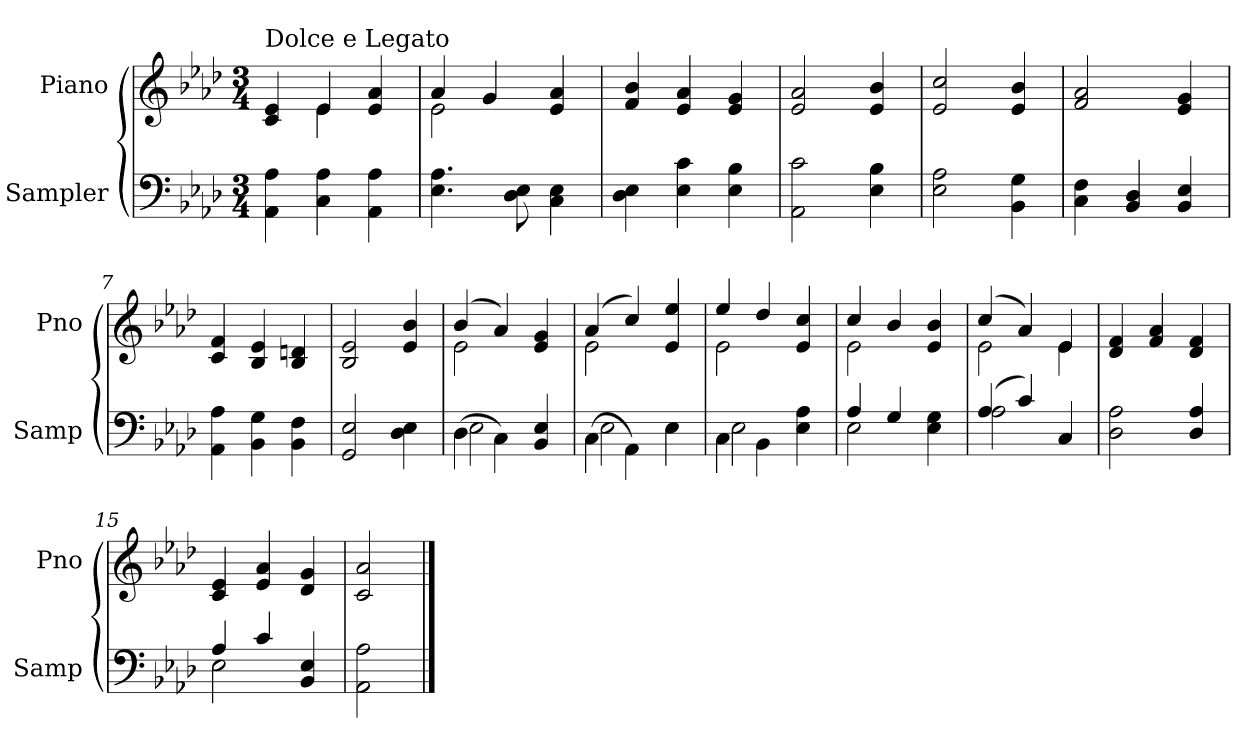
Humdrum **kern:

**kern	**kern
*part2	*part1
*staff2	*staff1
*I"Sampler	*I"Piano
*I'Samp	*I'Pno
*clefF4	*clefG2
*k[b-e-a-d-]	*k[b-e-a-d-]
*A-:	*A-:
*M3/4	*M3/4
=1	=1
*	*^
!	!LO:TX:t=Dolce e Legato	!
4AA- 4A-	4c 4e-	4ryy
4C 4A-	4e-/	4e-
4AA- 4A-	4e- 4a-	4ryy
=2	=2	=2
4.E- 4.A-	4a-/	2e-
.	4g	.
8D- 8E-	.	.
4C 4E-	4e- 4a-	4ryy
*	*v	*v
=3	=3
4D- 4E-	4f 4b-
4E- 4c	4e- 4a-
4E- 4B-	4e- 4g
=4	=4
2AA- 2c	2e- 2a-
4E- 4B-	4e- 4b-
=5	=5
2E- 2A-	2e- 2cc
4BB- 4G	4e- 4b-
=6	=6
4C 4F	2f 2a-
4BB- 4D-	.
4BB- 4E-	4e- 4g
=7	=7
4AA- 4A-	4c 4f
4BB- 4G	4B- 4e-
4BB- 4F	4B- 4dn
=8	=8
2GG 2E-	2B- 2e-
4D- 4E-	4e- 4b-
=9	=9
*^	*^
(4D-\	2E-	(4b-/	2e-
4C\)	.	4a-)	.
4BB- 4E-	4ryy	4e- 4g	4ryy
=10	=10	=10	=10
(4C\	2E-	(4a-/	2e-
4AA-\)	.	4cc/)	.
4E-	4ryy	4e- 4ee-	4ryy
=11	=11	=11	=11
4C\	2E-	4ee-/	2e-
4BB-\	.	4dd-/	.
4E- 4A-	4ryy	4e- 4cc	4ryy
=12	=12	=12	=12
4A-/	2E-	4cc/	2e-
4G/	.	4b-/	.
4E- 4G	4ryy	4e- 4b-	4ryy
=13	=13	=13	=13
(4A-/	2A-	(4cc/	2e-
4c/)	.	4a-)	.
4C	4ryy	4e-/	4e-
*v	*v	*	*
*	*v	*v
=14	=14
2D- 2A-	4d- 4f
.	4f 4a-
4D-/ 4A-/	4d- 4f
=15	=15
*^	*
4A-/	2E-	4c 4e-
4c/	.	4e- 4a-
4BB- 4E-	4ryy	4d- 4g
*v	*v	*
=16	=16
2AA- 2A-	2c 2a-
==	==
*-	*-
